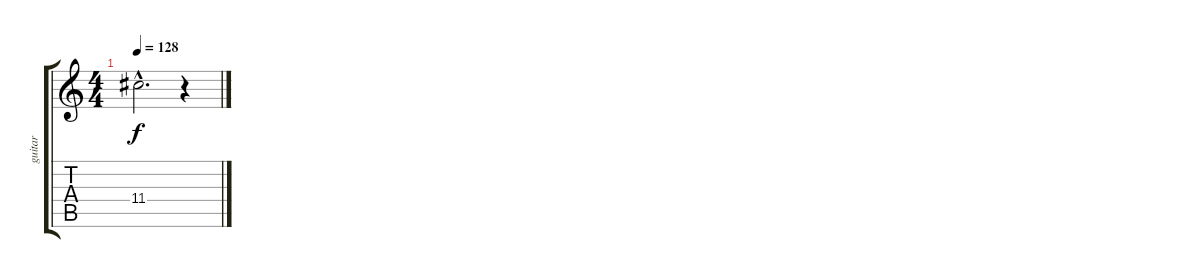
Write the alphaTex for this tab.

\track ("guitar" "guitar") {instrument overdrivenguitar}
\staff {score tabs}
\tuning (E4 B3 G3 D3 A2 E2) {hide}
\ts (4 4)
\tempo 128
\clef g2
\ks c
11.4{hac}.2{d dy f} r.4
